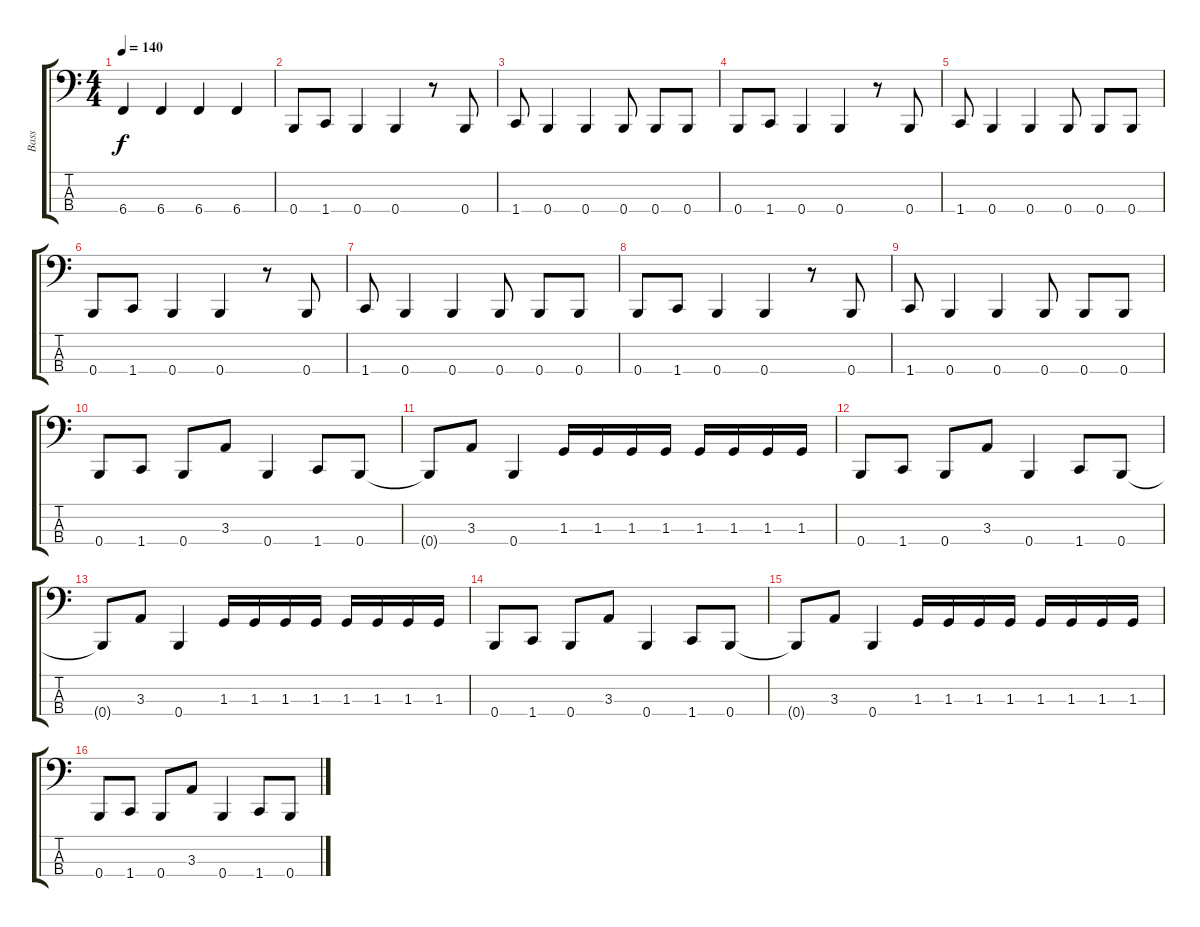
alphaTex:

\track ("Bass" "Bass") {instrument electricbasspick}
\staff {score tabs}
\tuning (E2 B1 Gb1 B0) {hide}
\ts (4 4)
\tempo 140
\clef f4
\ks c
6.4.4{dy f} 6.4.4 6.4.4 6.4.4 |
0.4.8 1.4.8 0.4.4 0.4.4 r.8 0.4.8 |
1.4.8 0.4.4 0.4.4 0.4.8 0.4.8 0.4.8 |
0.4.8 1.4.8 0.4.4 0.4.4 r.8 0.4.8 |
1.4.8 0.4.4 0.4.4 0.4.8 0.4.8 0.4.8 |
0.4.8 1.4.8 0.4.4 0.4.4 r.8 0.4.8 |
1.4.8 0.4.4 0.4.4 0.4.8 0.4.8 0.4.8 |
0.4.8 1.4.8 0.4.4 0.4.4 r.8 0.4.8 |
1.4.8 0.4.4 0.4.4 0.4.8 0.4.8 0.4.8 |
0.4.8 1.4.8 0.4.8 3.3.8 0.4.4 1.4.8 0.4.8 |
0.4{t}.8 3.3.8 0.4.4 1.3.16 1.3.16 1.3.16 1.3.16 1.3.16 1.3.16 1.3.16 1.3.16 |
0.4.8 1.4.8 0.4.8 3.3.8 0.4.4 1.4.8 0.4.8 |
0.4{t}.8 3.3.8 0.4.4 1.3.16 1.3.16 1.3.16 1.3.16 1.3.16 1.3.16 1.3.16 1.3.16 |
0.4.8 1.4.8 0.4.8 3.3.8 0.4.4 1.4.8 0.4.8 |
0.4{t}.8 3.3.8 0.4.4 1.3.16 1.3.16 1.3.16 1.3.16 1.3.16 1.3.16 1.3.16 1.3.16 |
0.4.8 1.4.8 0.4.8 3.3.8 0.4.4 1.4.8 0.4.8
